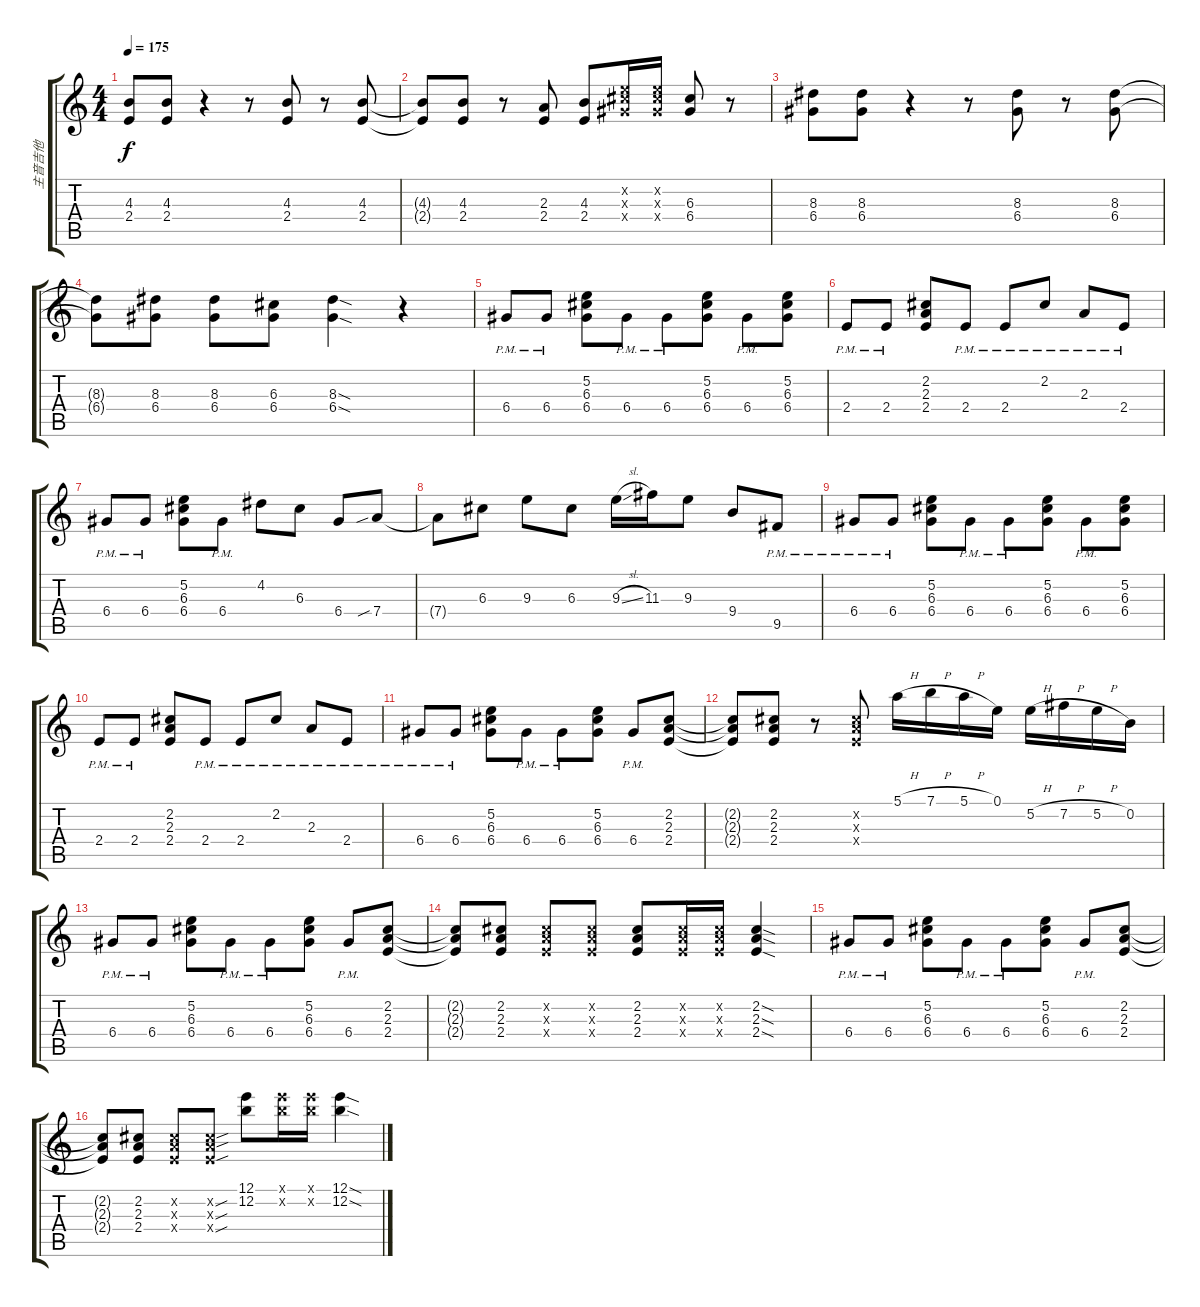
\track ("主音吉他" "主音吉他") {instrument distortionguitar}
\staff {score tabs}
\tuning (E4 B3 G3 D3 A2 E2) {hide}
\ts (4 4)
\tempo 175
\clef g2
\ks c
(4.3 2.4).8{dy f} (4.3 2.4).8 r.4 r.8 (4.3 2.4).8 r.8 (4.3 2.4).8 |
(4.3{t} 2.4{t}).8 (4.3 2.4).8 r.8 (2.3 2.4).8 (4.3 2.4).8 (5.2{x} 6.3{x} 6.4{x}).16 (5.2{x} 6.3{x} 6.4{x}).16 (6.3 6.4).8 r.8 |
(8.3 6.4).8 (8.3 6.4).8 r.4 r.8 (8.3 6.4).8 r.8 (8.3 6.4).8 |
(8.3{t} 6.4{t}).8 (8.3 6.4).8 (8.3 6.4).8 (6.3 6.4).8 (8.3{sod} 6.4{sod}).4 r.4 |
6.4{pm}.8 6.4{pm}.8 (5.2 6.3 6.4).8 6.4{pm}.8 6.4{pm}.8 (5.2 6.3 6.4).8 6.4{pm}.8 (5.2 6.3 6.4).8 |
2.4{pm}.8 2.4{pm}.8 (2.2 2.3 2.4).8 2.4{pm}.8 2.4{pm}.8 2.2{pm}.8 2.3{pm}.8 2.4{pm}.8 |
6.4{pm}.8 6.4{pm}.8 (5.2 6.3 6.4).8 6.4{pm}.8 4.2.8 6.3.8 6.4.8 7.4{sib}.8 |
7.4{t}.8 6.3.8 9.3.8 6.3.8 9.3{sl}.16 11.3.16 9.3.8 9.4.8 9.5{pm}.8 |
6.4{pm}.8 6.4{pm}.8 (5.2 6.3 6.4).8 6.4{pm}.8 6.4{pm}.8 (5.2 6.3 6.4).8 6.4{pm}.8 (5.2 6.3 6.4).8 |
2.4{pm}.8 2.4{pm}.8 (2.2 2.3 2.4).8 2.4{pm}.8 2.4{pm}.8 2.2{pm}.8 2.3{pm}.8 2.4{pm}.8 |
6.4{pm}.8 6.4{pm}.8 (5.2 6.3 6.4).8 6.4{pm}.8 6.4{pm}.8 (5.2 6.3 6.4).8 6.4{pm}.8 (2.2 2.3 2.4).8 |
(2.2{t} 2.3{t} 2.4{t}).8 (2.2 2.3 2.4).8 r.8 (2.2{x} 2.3{x} 2.4{x}).8 5.1{h}.16 7.1{h}.16 5.1{h}.16 0.1.16 5.2{h}.16 7.2{h}.16 5.2{h}.16 0.2.16 |
6.4{pm}.8 6.4{pm}.8 (5.2 6.3 6.4).8 6.4{pm}.8 6.4{pm}.8 (5.2 6.3 6.4).8 6.4{pm}.8 (2.2 2.3 2.4).8 |
(2.2{t} 2.3{t} 2.4{t}).8 (2.2 2.3 2.4).8 (2.2{x} 2.3{x} 2.4{x}).8 (2.2{x} 2.3{x} 2.4{x}).8 (2.2 2.3 2.4).8 (2.2{x} 2.3{x} 2.4{x}).16 (2.2{x} 2.3{x} 2.4{x}).16 (2.2{sod} 2.3{sod} 2.4{sod}).4 |
6.4{pm}.8 6.4{pm}.8 (5.2 6.3 6.4).8 6.4{pm}.8 6.4{pm}.8 (5.2 6.3 6.4).8 6.4{pm}.8 (2.2 2.3 2.4).8 |
(2.2{t} 2.3{t} 2.4{t}).8 (2.2 2.3 2.4).8 (2.2{x} 2.3{x} 2.4{x}).8 (2.2{sou x} 2.3{sou x} 2.4{sou x}).8 (12.1 12.2).8 (12.1{x} 12.2{x}).16 (12.1{x} 12.2{x}).16 (12.1{sod} 12.2{sod}).4
